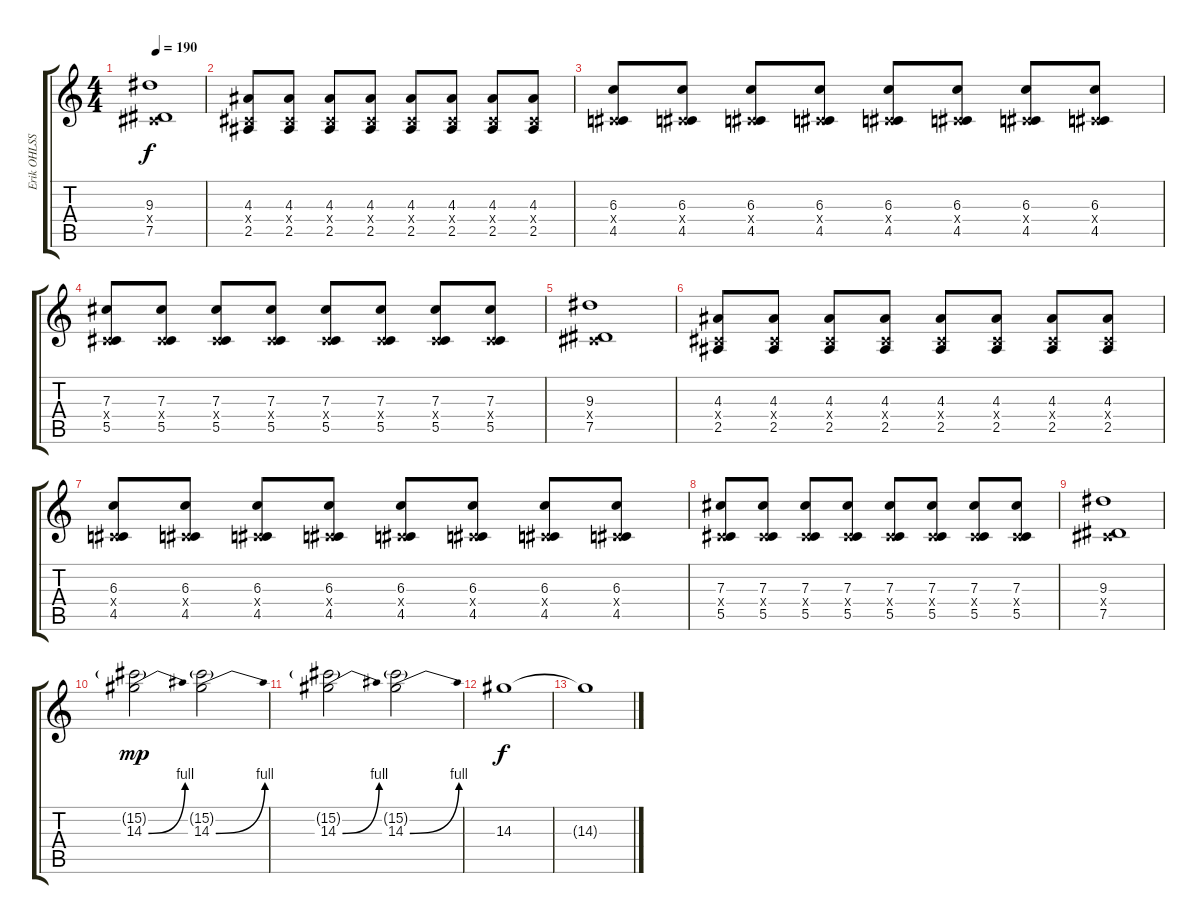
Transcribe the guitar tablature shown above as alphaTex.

\track ("Erik OHLSSON" "Erik OHLSS") {instrument distortionguitar}
\staff {score tabs}
\tuning (Eb4 Bb3 Gb3 Db3 Ab2 Eb2) {hide}
\ts (4 4)
\tempo 190
\clef g2
\ks c
(9.3 0.4{x} 7.5).1{dy f} |
(4.3 0.4{x} 2.5).8 (4.3 0.4{x} 2.5).8 (4.3 0.4{x} 2.5).8 (4.3 0.4{x} 2.5).8 (4.3 0.4{x} 2.5).8 (4.3 0.4{x} 2.5).8 (4.3 0.4{x} 2.5).8 (4.3 0.4{x} 2.5).8 |
(6.3 0.4{x} 4.5).8 (6.3 0.4{x} 4.5).8 (6.3 0.4{x} 4.5).8 (6.3 0.4{x} 4.5).8 (6.3 0.4{x} 4.5).8 (6.3 0.4{x} 4.5).8 (6.3 0.4{x} 4.5).8 (6.3 0.4{x} 4.5).8 |
(7.3 0.4{x} 5.5).8 (7.3 0.4{x} 5.5).8 (7.3 0.4{x} 5.5).8 (7.3 0.4{x} 5.5).8 (7.3 0.4{x} 5.5).8 (7.3 0.4{x} 5.5).8 (7.3 0.4{x} 5.5).8 (7.3 0.4{x} 5.5).8 |
(9.3 0.4{x} 7.5).1 |
(4.3 0.4{x} 2.5).8 (4.3 0.4{x} 2.5).8 (4.3 0.4{x} 2.5).8 (4.3 0.4{x} 2.5).8 (4.3 0.4{x} 2.5).8 (4.3 0.4{x} 2.5).8 (4.3 0.4{x} 2.5).8 (4.3 0.4{x} 2.5).8 |
(6.3 0.4{x} 4.5).8 (6.3 0.4{x} 4.5).8 (6.3 0.4{x} 4.5).8 (6.3 0.4{x} 4.5).8 (6.3 0.4{x} 4.5).8 (6.3 0.4{x} 4.5).8 (6.3 0.4{x} 4.5).8 (6.3 0.4{x} 4.5).8 |
(7.3 0.4{x} 5.5).8 (7.3 0.4{x} 5.5).8 (7.3 0.4{x} 5.5).8 (7.3 0.4{x} 5.5).8 (7.3 0.4{x} 5.5).8 (7.3 0.4{x} 5.5).8 (7.3 0.4{x} 5.5).8 (7.3 0.4{x} 5.5).8 |
(9.3 0.4{x} 7.5).1 |
(15.2{g} 14.3{be (bend 0 0 60 4)}).2{dy mp} (15.2{g} 14.3{be (bend 0 0 60 4)}).2 |
(15.2{g} 14.3{be (bend 0 0 60 4)}).2 (15.2{g} 14.3{be (bend 0 0 60 4)}).2 |
14.3.1{dy f} |
14.3{t}.1
